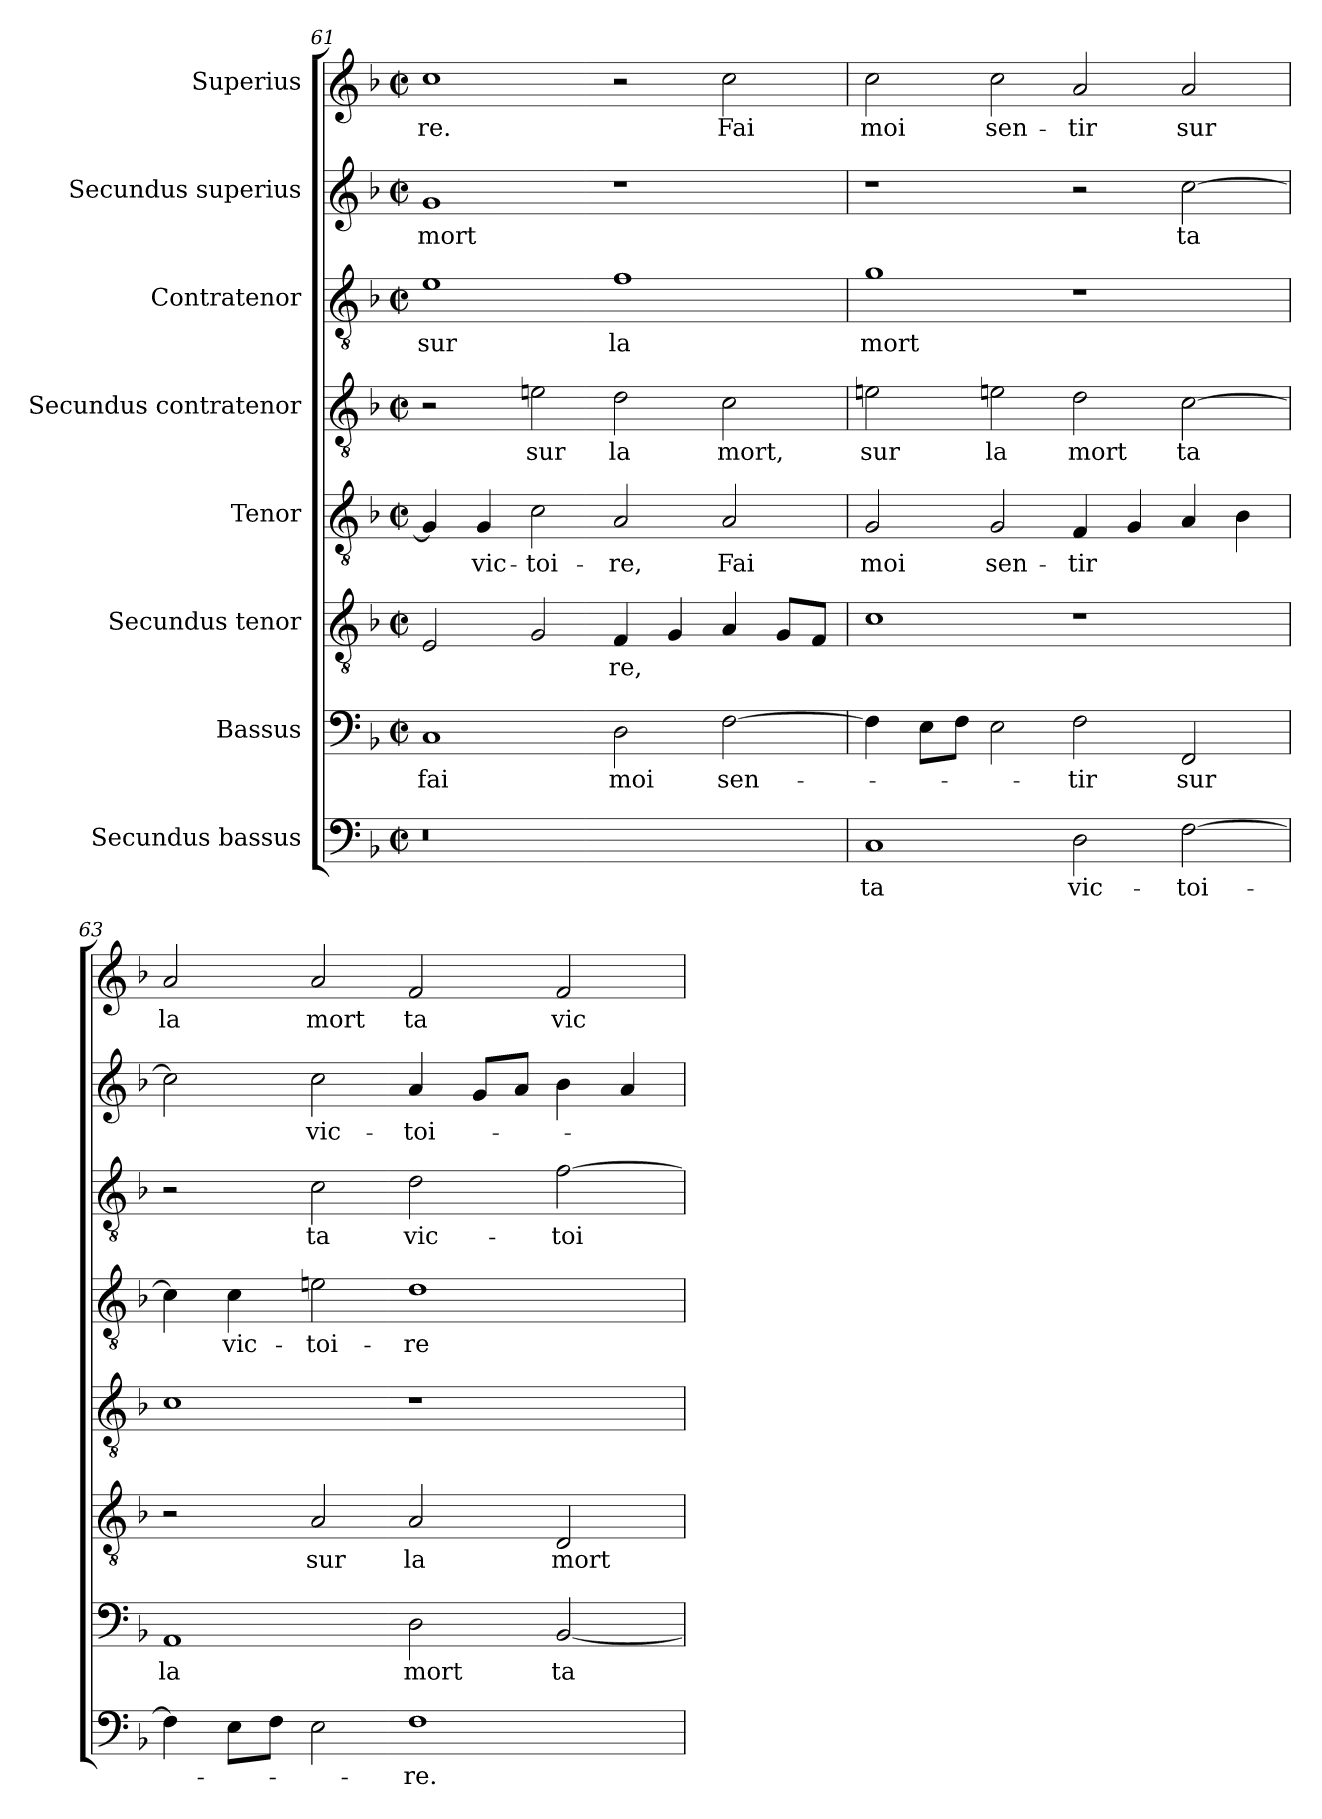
**kern	**text	**kern	**text	**kern	**text	**kern	**text	**kern	**text	**kern	**text	**kern	**text	**kern	**text
*part8	*part8	*part7	*part7	*part6	*part6	*part5	*part5	*part4	*part4	*part3	*part3	*part2	*part2	*part1	*part1
*staff8	*staff8	*staff7	*staff7	*staff6	*staff6	*staff5	*staff5	*staff4	*staff4	*staff3	*staff3	*staff2	*staff2	*staff1	*staff1
*I"Secundus bassus	*	*I"Bassus	*	*I"Secundus tenor	*	*I"Tenor	*	*I"Secundus contratenor	*	*I"Contratenor	*	*I"Secundus superius	*	*I"Superius	*
*clefF4	*	*clefF4	*	*clefGv2	*	*clefGv2	*	*clefGv2	*	*clefGv2	*	*clefG2	*	*clefG2	*
*k[b-]	*	*k[b-]	*	*k[b-]	*	*k[b-]	*	*k[b-]	*	*k[b-]	*	*k[b-]	*	*k[b-]	*
*F:	*	*F:	*	*F:	*	*F:	*	*F:	*	*F:	*	*F:	*	*F:	*
*M2/2	*	*M2/2	*	*M2/2	*	*M2/2	*	*M2/2	*	*M2/2	*	*M2/2	*	*M2/2	*
*met(c|)	*	*met(c|)	*	*met(c|)	*	*met(c|)	*	*met(c|)	*	*met(c|)	*	*met(c|)	*	*met(c|)	*
=61	=61	=61	=61	=61	=61	=61	=61	=61	=61	=61	=61	=61	=61	=61	=61
!LO:N:vis=0	!	!	!	!	!	!	!	!	!	!	!	!	!	!	!
1r	.	1C/	fai	2E/	.	4G/]	.	2r	.	1e\	sur	1g/	mort	1cc\	-re.
.	.	.	.	.	.	4G/	vic-	.	.	.	.	.	.	.	.
.	.	.	.	2G/	.	2c\	-toi-	2en\	sur	.	.	.	.	.	.
1ryy	.	2D\	moi	4F/	-re,	2A/	-re,	2d\	la	1f\	la	1r	.	2r	.
.	.	.	.	4G/	.	.	.	.	.	.	.	.	.	.	.
.	.	[2F\	sen-	4A/	.	2A/	Fai	2c\	mort,	.	.	.	.	2cc\	Fai
.	.	.	.	8G/L	.	.	.	.	.	.	.	.	.	.	.
.	.	.	.	8F/J	.	.	.	.	.	.	.	.	.	.	.
!!LO:LB:g=z
=62	=62	=62	=62	=62	=62	=62	=62	=62	=62	=62	=62	=62	=62	=62	=62
1C/	ta	4F\]	.	1c\	.	2G/	moi	2en\	sur	1g\	mort	1r	.	2cc\	moi
.	.	8E\L	.	.	.	.	.	.	.	.	.	.	.	.	.
.	.	8F\J	.	.	.	.	.	.	.	.	.	.	.	.	.
.	.	2E\	.	.	.	2G/	sen-	2en\	la	.	.	.	.	2cc\	sen-
2D\	vic-	2F\	-tir	1r	.	4F/	-tir	2d\	mort	1r	.	2r	.	2a/	-tir
.	.	.	.	.	.	4G/	.	.	.	.	.	.	.	.	.
[2F\	-toi-	2FF/	sur	.	.	4A/	.	[2c\	ta	.	.	[2cc\	ta	2a/	sur
.	.	.	.	.	.	4B-\	.	.	.	.	.	.	.	.	.
=63	=63	=63	=63	=63	=63	=63	=63	=63	=63	=63	=63	=63	=63	=63	=63
4F\]	.	1AA/	la	2r	.	1c\	.	4c\]	.	2r	.	2cc\]	.	2a/	la
8E\L	.	.	.	.	.	.	.	4c\	vic-	.	.	.	.	.	.
8F\J	.	.	.	.	.	.	.	.	.	.	.	.	.	.	.
2E\	.	.	.	2A/	sur	.	.	2en\	-toi-	2c\	ta	2cc\	vic-	2a/	mort
1F\	-re.	2D\	mort	2A/	la	1r	.	1d\	-re	2d\	vic-	4a/	-toi-	2f/	ta
.	.	.	.	.	.	.	.	.	.	.	.	8g/L	.	.	.
.	.	.	.	.	.	.	.	.	.	.	.	8a/J	.	.	.
.	.	[2BB-/	ta	2D/	mort	.	.	.	.	[2f\	-toi-	4b-\	.	2f/	vic-
.	.	.	.	.	.	.	.	.	.	.	.	4a/	.	.	.
=	=	=	=	=	=	=	=	=	=	=	=	=	=	=	=
*-	*-	*-	*-	*-	*-	*-	*-	*-	*-	*-	*-	*-	*-	*-	*-
